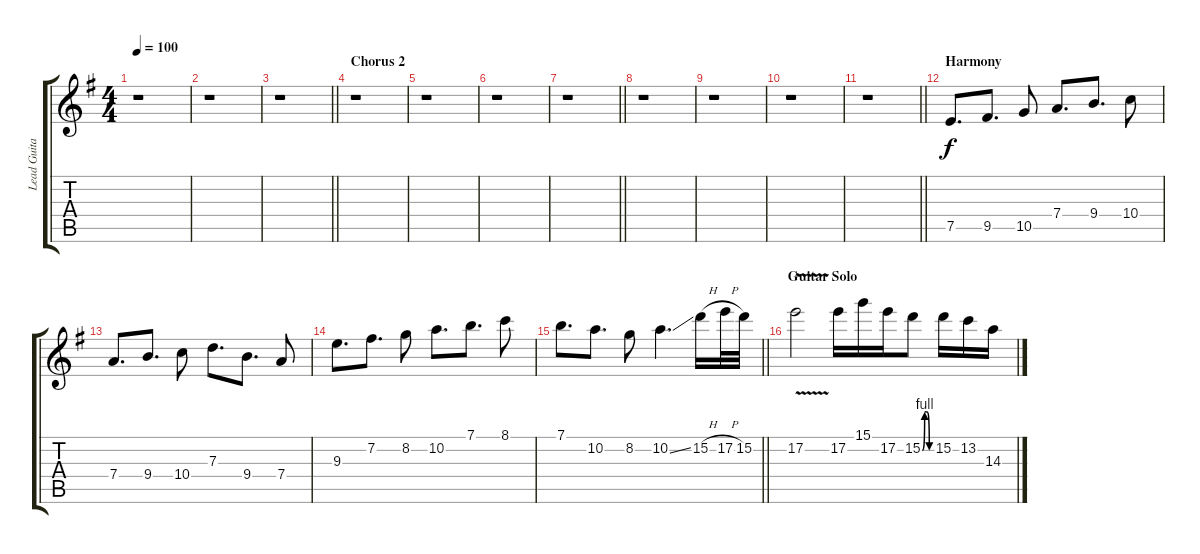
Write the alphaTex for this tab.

\track ("Lead Guitar 1: Jack-Roger Olsen" "Lead Guita") {instrument overdrivenguitar}
\staff {score tabs}
\tuning (E4 B3 G3 D3 A2 E2) {hide}
\ts (4 4)
\tempo 100
\clef g2
\ks eminor
r.1{dy f} |
r.1 |
\barLineRight lightlight
r.1 |
\section ("" "Chorus 2")
r.1 |
r.1 |
r.1 |
\barLineRight lightlight
r.1 |
r.1 |
r.1 |
r.1 |
\barLineRight lightlight
r.1 |
\section ("" "Harmony")
7.5.8{d} 9.5.8{d} 10.5.8 7.4.8{d} 9.4.8{d} 10.4.8 |
7.4.8{d} 9.4.8{d} 10.4.8 7.3.8{d} 9.4.8{d} 7.4.8 |
9.3.8{d} 7.2.8{d} 8.2.8 10.2.8{d} 7.1.8{d} 8.1.8 |
\barLineRight lightlight
7.1.8{d} 10.2.8{d} 8.2.8 10.2{ss}.4{d} 15.2{h}.16 17.2{h}.32 15.2.32 |
\section ("" "Guitar Solo")
17.2{v}.2 17.2.16 15.1.16 17.2.16 15.2{be (custom 0 0 15 4 30 4 45 0 60 0)}.8 15.2.16 13.2.16 14.3.16
